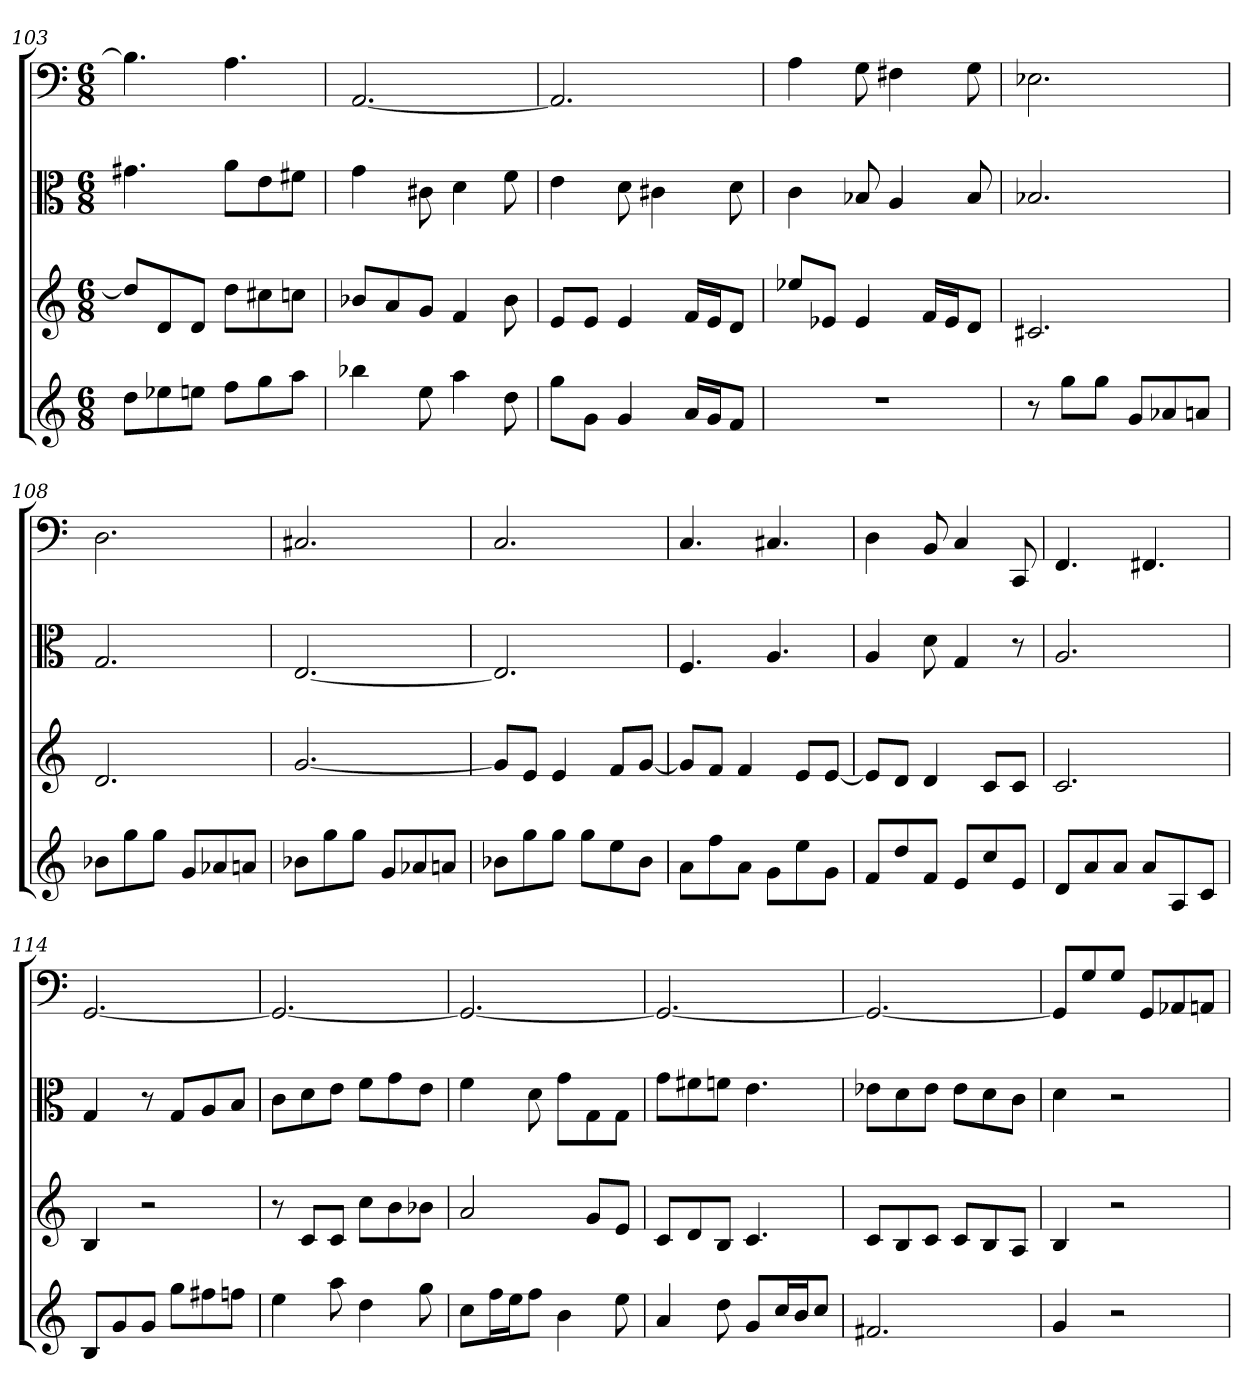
**kern	**kern	**kern	**kern
*part4	*part3	*part2	*part1
*staff4	*staff3	*staff2	*staff1
*	*	*clefC3	*clefF4
*k[]	*k[]	*k[]	*k[]
*C:	*C:	*C:	*C:
*M6/8	*M6/8	*M6/8	*M6/8
=103	=103	=103	=103
8ddL	8ddL]	4.g#X	4.B-]
8ee-X	8d	.	.
8eenJ	8dJ	.	.
8ffL	8ddL	8a\L	4.A
8gg	8cc#X	8e\	.
8aaJ	8ccnJ	8f#X\J	.
=104	=104	=104	=104
4bb-X	8b-XL	4g	[2.AA
.	8a	.	.
8ee	8gJ	8c#X	.
4aa	4f	4d	.
8dd	8b-	8f	.
=105	=105	=105	=105
8ggL	8eL	4e	2.AA]
8gJ	8eJ	.	.
4g	4e	8d	.
.	.	4c#X	.
16aLL	16fLL	.	.
16gJ	16eJ	.	.
8fJ	8dJ	8d	.
=106	=106	=106	=106
2.r	8ee-XL	4c	4A
.	8e-XJ	.	.
.	4e-	8B-X	8G
.	.	4A	4F#X
.	16fLL	.	.
.	16e-J	.	.
.	8dJ	8B-	8G
=107	=107	=107	=107
8r	2.c#X	2.B-X	2.E-X
8ggL	.	.	.
8ggJ	.	.	.
8gL	.	.	.
8a-X	.	.	.
8anJ	.	.	.
=108	=108	=108	=108
8b-XL	2.d	2.G	2.D
8gg	.	.	.
8ggJ	.	.	.
8gL	.	.	.
8a-X	.	.	.
8anJ	.	.	.
=109	=109	=109	=109
8b-XL	[2.g	[2.E	2.C#X
8gg	.	.	.
8ggJ	.	.	.
8gL	.	.	.
8a-X	.	.	.
8anJ	.	.	.
=110	=110	=110	=110
8b-XL	8gL]	2.E]	2.C
8gg	8eJ	.	.
8ggJ	4e	.	.
8ggL	.	.	.
8ee	8fL	.	.
8b-J	[8gJ	.	.
=111	=111	=111	=111
8aL	8gL]	4.F	4.C
8ff	8fJ	.	.
8aJ	4f	.	.
8gL	.	4.A	4.C#X
8ee	8eL	.	.
8gJ	[8eJ	.	.
=112	=112	=112	=112
8fL	8eL]	4A	4D
8dd	8dJ	.	.
8fJ	4d	8d	8BB
8eL	.	4G	4C
8cc	8cL	.	.
8eJ	8cJ	8r	8CC
=113	=113	=113	=113
8dL	2.c	2.A	4.FF
8a	.	.	.
8aJ	.	.	.
8aL	.	.	4.FF#X
8A	.	.	.
8cJ	.	.	.
=114	=114	=114	=114
8BL	4B	4G	[2.GG
8g	.	.	.
8gJ	2r	8r	.
8ggL	.	8G/L	.
8ff#X	.	8A/	.
8ffnJ	.	8B/J	.
=115	=115	=115	=115
4ee	8r	8c\L	2.GG_
.	8cL	8d\	.
8aa	8cJ	8e\J	.
4dd	8ccL	8f\L	.
.	8b	8g\	.
8gg	8b-XJ	8e\J	.
=116	=116	=116	=116
8ccL	2a	4f	2.GG_
16ffL	.	.	.
16eeJ	.	.	.
8ffJ	.	8d	.
4b	.	8g\L	.
.	8gL	8G\	.
8ee	8eJ	8G\J	.
=117	=117	=117	=117
4a	8cL	8g\L	2.GG_
.	8d	8f#X\	.
8dd	8BJ	8fn\J	.
8gL	4.c	4.e	.
16ccL	.	.	.
16bJ	.	.	.
8ccJ	.	.	.
=118	=118	=118	=118
2.f#X	8cL	8e-X\L	2.GG_
.	8B	8d\	.
.	8cJ	8e-\J	.
.	8cL	8e-\L	.
.	8B	8d\	.
.	8AJ	8c\J	.
=119	=119	=119	=119
4g	4B	4d	8GG/L]
.	.	.	8G/
2r	2r	2r	8G/J
.	.	.	8GG/L
.	.	.	8AA-X/
.	.	.	8AAn/J
=	=	=	=
*-	*-	*-	*-
